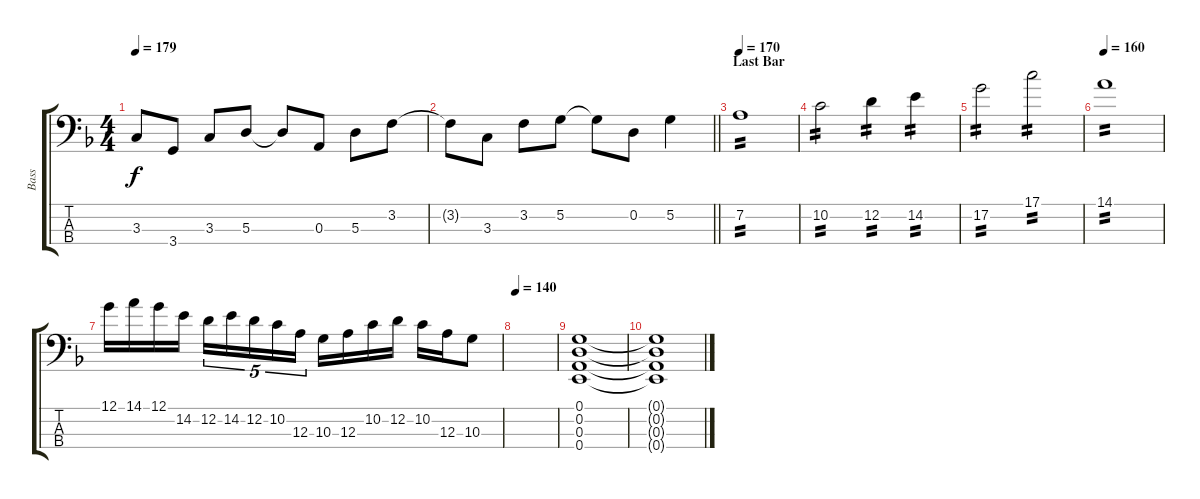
\track ("Bass" "Bass") {instrument electricbassfinger}
\staff {score tabs}
\tuning (G2 D2 A1 E1) {hide}
\ts (4 4)
\tempo 179
\clef f4
\ks dminor
3.3{t}.8{dy f} 3.4.8 3.3.8 5.3.8 5.3{t}.8 0.3.8 5.3.8 3.2.8 |
\barLineRight lightlight
3.2{t}.8 3.3.8 3.2.8 5.2.8 5.2{t}.8 0.2.8 5.2.4 |
\section ("" "Last Bar")
\tempo 170
7.2.1{tp 2} |
10.2.2{tp 2} 12.2.4{tp 2} 14.2.4{tp 2} |
17.2.2{tp 2} 17.1.2{tp 2} |
\tempo 160
14.1.1{tp 2} |
12.1.16 14.1.16 12.1.16 14.2.16 12.2.16{tu (5 4)} 14.2.16{tu (5 4)} 12.2.16{tu (5 4)} 10.2.16{tu (5 4)} 12.3.16{tu (5 4)} 10.3.16 12.3.16 10.2.16 12.2.16 10.2.16 12.3.16 10.3.8 |
\tempo 140
|
(0.1 0.2 0.3 0.4).1 |
(0.1{t} 0.2{t} 0.3{t} 0.4{t}).1
